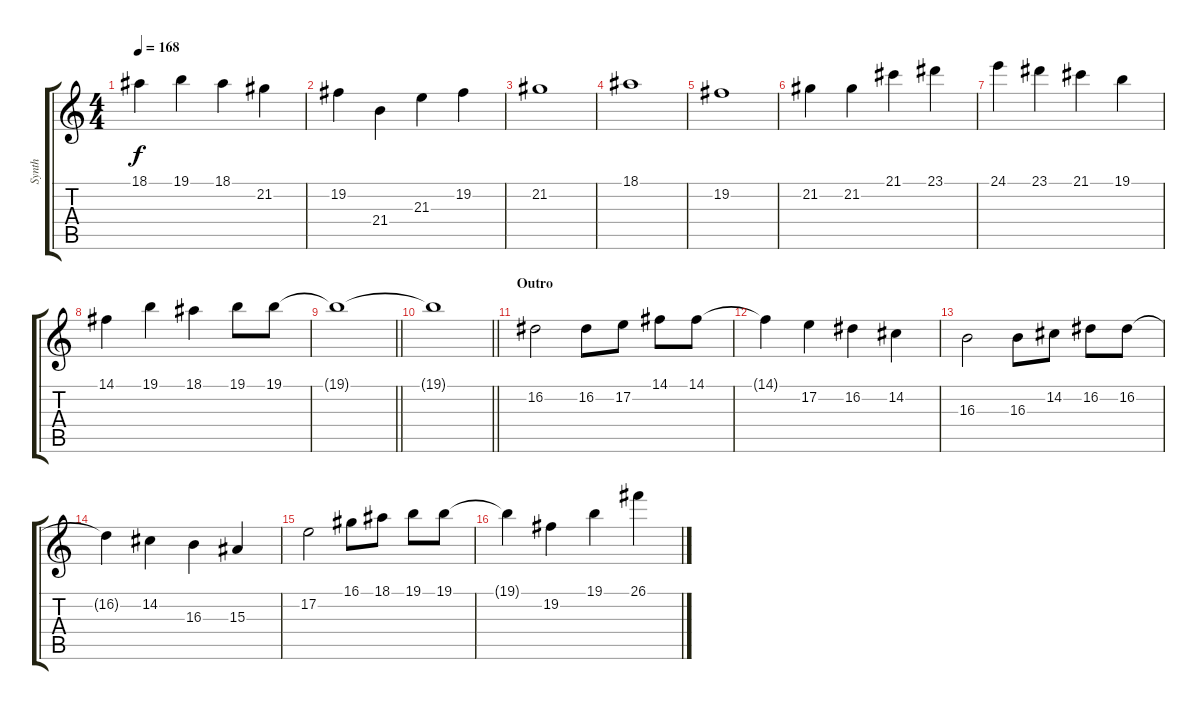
\track ("Synth" "Synth") {instrument lead2sawtooth}
\staff {score tabs}
\tuning (E4 B3 G3 D3 A2 E2) {hide}
\ts (4 4)
\tempo 168
\clef g2
\ks c
18.1.4{dy f} 19.1.4 18.1.4 21.2.4 |
19.2.4 21.4.4 21.3.4 19.2.4 |
21.2.1 |
18.1.1 |
19.2.1 |
21.2.4 21.2.4 21.1.4 23.1.4 |
24.1.4 23.1.4 21.1.4 19.1.4 |
14.1.4 19.1.4 18.1.4 19.1.8 19.1.8 |
\barLineRight lightlight
19.1{t}.1 |
\barLineRight lightlight
19.1{t}.1 |
\section ("" "Outro")
16.2.2{volume 13} 16.2.8 17.2.8 14.1.8 14.1.8 |
14.1{t}.4 17.2.4 16.2.4 14.2.4 |
16.3.2 16.3.8 14.2.8 16.2.8 16.2.8 |
16.2{t}.4 14.2.4 16.3.4 15.3.4 |
17.2.2 16.1.8 18.1.8 19.1.8 19.1.8 |
19.1{t}.4 19.2.4 19.1.4 26.1.4
